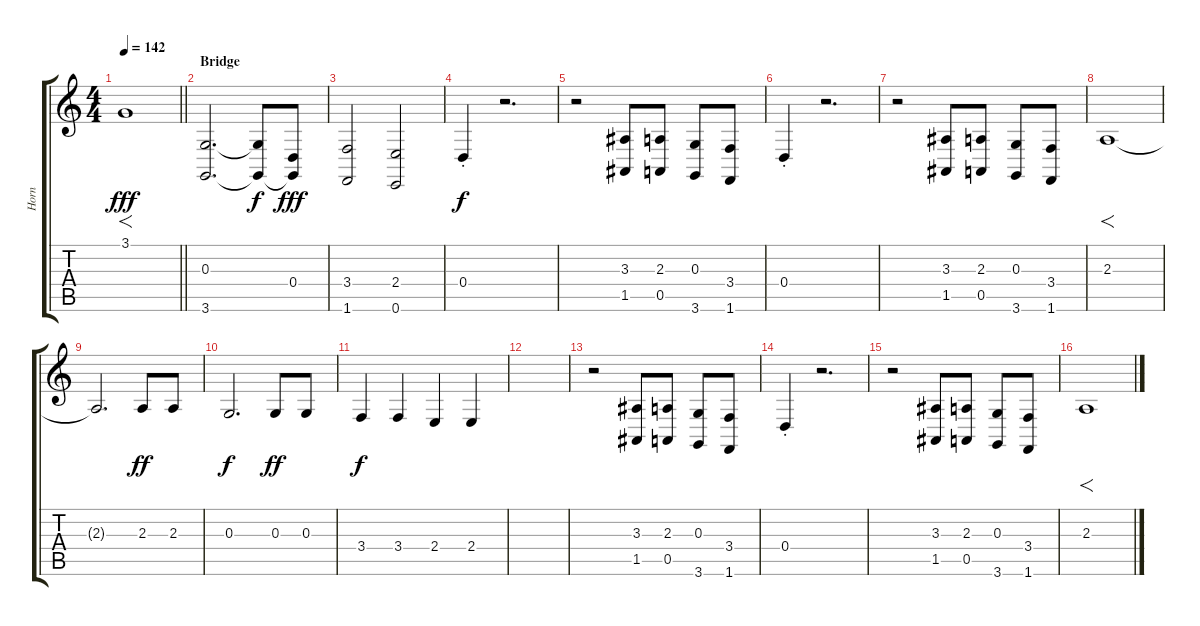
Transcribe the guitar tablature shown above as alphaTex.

\track ("Horn" "Horn") {instrument frenchhorn}
\staff {score tabs}
\tuning (E4 B3 G3 D3 A2 E2) {hide}
\ts (4 4)
\tempo 142
\clef g2
\barLineRight lightlight
\ks c
3.1.1{f dy fff} |
\section ("" "Bridge")
(0.3 3.6).2{d volume 16 instrument tuba} (0.3{t} 3.6{t}).8{dy f} (0.4 3.6{t}).8{dy fff} |
(3.4 1.6).2 (2.4 0.6).2 |
0.4{st}.4{dy f} r.2{d} |
r.2 (3.3 1.5).8 (2.3 0.5).8 (0.3 3.6).8 (3.4 1.6).8 |
0.4{st}.4 r.2{d} |
r.2 (3.3 1.5).8 (2.3 0.5).8 (0.3 3.6).8 (3.4 1.6).8 |
2.3.1{f} |
2.3{t}.2{d} 2.3.8{dy ff} 2.3.8 |
0.3.2{d dy f} 0.3.8{dy ff} 0.3.8 |
3.4.4{dy f} 3.4.4 2.4.4 2.4.4 |
|
r.2 (3.3 1.5).8 (2.3 0.5).8 (0.3 3.6).8 (3.4 1.6).8 |
0.4{st}.4 r.2{d} |
r.2 (3.3 1.5).8 (2.3 0.5).8 (0.3 3.6).8 (3.4 1.6).8 |
2.3.1{f}
